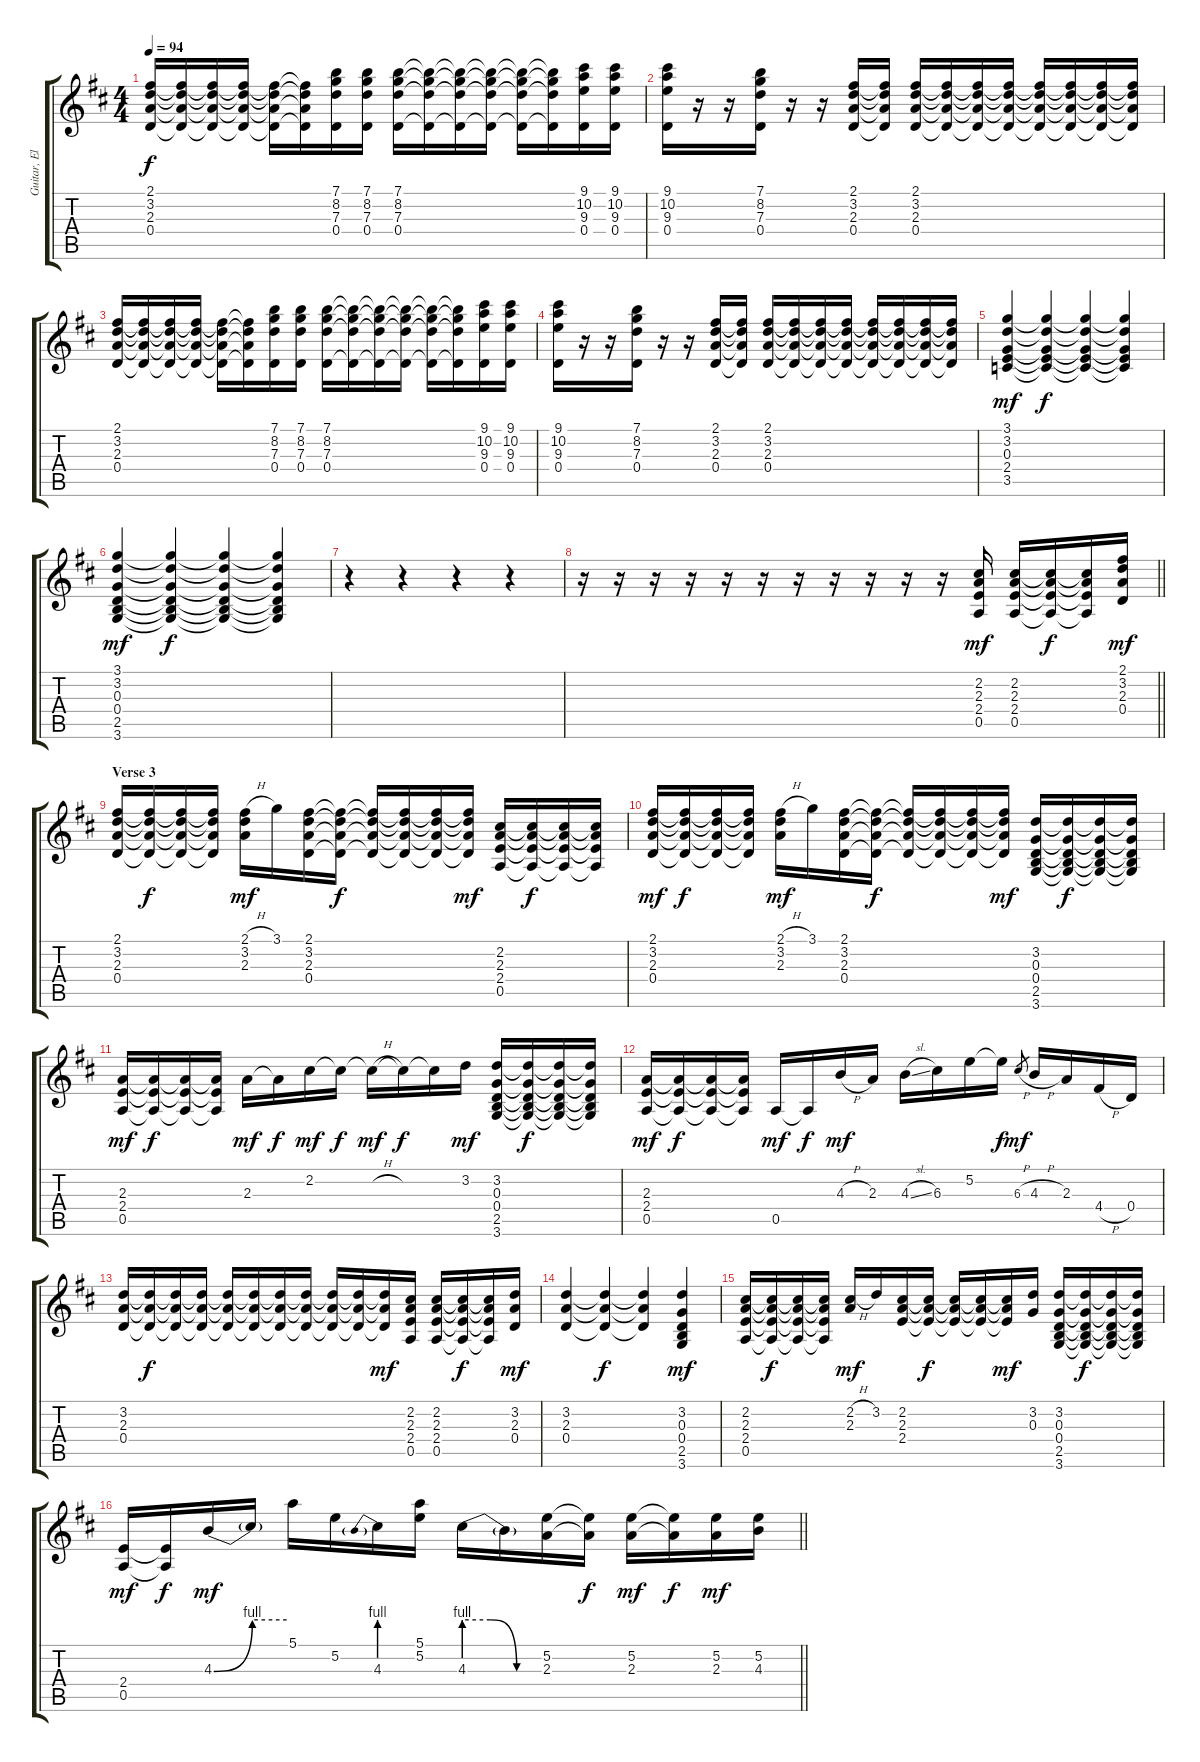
\track ("Guitar, Electric 1" "Guitar, El") {instrument distortionguitar}
\staff {score tabs}
\tuning (E4 B3 G3 D3 A2 E2) {hide}
\ts (4 4)
\tempo 94
\clef g2
\ks d
(2.1 3.2 2.3 0.4).16{dy f} (2.1{t} 3.2{t} 2.3{t} 0.4{t}).16 (2.1{t} 3.2{t} 2.3{t} 0.4{t}).16 (2.1{t} 3.2{t} 2.3{t} 0.4{t}).16 (2.1{t} 3.2{t} 2.3{t} 0.4{t}).16 (2.1{t} 3.2{t} 2.3{t} 0.4{t}).16 (7.1 8.2 7.3 0.4).16 (7.1 8.2 7.3 0.4).16 (7.1 8.2 7.3 0.4).16 (7.1{t} 8.2{t} 7.3{t} 0.4{t}).16 (7.1{t} 8.2{t} 7.3{t} 0.4{t}).16 (7.1{t} 8.2{t} 7.3{t} 0.4{t}).16 (7.1{t} 8.2{t} 7.3{t} 0.4{t}).16 (7.1{t} 8.2{t} 7.3{t} 0.4{t}).16 (9.1 10.2 9.3 0.4).16 (9.1 10.2 9.3 0.4).16 |
(9.1 10.2 9.3 0.4).16 r.16 r.16 (7.1 8.2 7.3 0.4).16 r.16 r.16 (2.1 3.2 2.3 0.4).16 (2.1{t} 3.2{t} 2.3{t} 0.4{t}).16 (2.1 3.2 2.3 0.4).16 (2.1{t} 3.2{t} 2.3{t} 0.4{t}).16 (2.1{t} 3.2{t} 2.3{t} 0.4{t}).16 (2.1{t} 3.2{t} 2.3{t} 0.4{t}).16 (2.1{t} 3.2{t} 2.3{t} 0.4{t}).16 (2.1{t} 3.2{t} 2.3{t} 0.4{t}).16 (2.1{t} 3.2{t} 2.3{t} 0.4{t}).16 (2.1{t} 3.2{t} 2.3{t} 0.4{t}).16 |
(2.1 3.2 2.3 0.4).16 (2.1{t} 3.2{t} 2.3{t} 0.4{t}).16 (2.1{t} 3.2{t} 2.3{t} 0.4{t}).16 (2.1{t} 3.2{t} 2.3{t} 0.4{t}).16 (2.1{t} 3.2{t} 2.3{t} 0.4{t}).16 (2.1{t} 3.2{t} 2.3{t} 0.4{t}).16 (7.1 8.2 7.3 0.4).16 (7.1 8.2 7.3 0.4).16 (7.1 8.2 7.3 0.4).16 (7.1{t} 8.2{t} 7.3{t} 0.4{t}).16 (7.1{t} 8.2{t} 7.3{t} 0.4{t}).16 (7.1{t} 8.2{t} 7.3{t} 0.4{t}).16 (7.1{t} 8.2{t} 7.3{t} 0.4{t}).16 (7.1{t} 8.2{t} 7.3{t} 0.4{t}).16 (9.1 10.2 9.3 0.4).16 (9.1 10.2 9.3 0.4).16 |
(9.1 10.2 9.3 0.4).16 r.16 r.16 (7.1 8.2 7.3 0.4).16 r.16 r.16 (2.1 3.2 2.3 0.4).16 (2.1{t} 3.2{t} 2.3{t} 0.4{t}).16 (2.1 3.2 2.3 0.4).16 (2.1{t} 3.2{t} 2.3{t} 0.4{t}).16 (2.1{t} 3.2{t} 2.3{t} 0.4{t}).16 (2.1{t} 3.2{t} 2.3{t} 0.4{t}).16 (2.1{t} 3.2{t} 2.3{t} 0.4{t}).16 (2.1{t} 3.2{t} 2.3{t} 0.4{t}).16 (2.1{t} 3.2{t} 2.3{t} 0.4{t}).16 (2.1{t} 3.2{t} 2.3{t} 0.4{t}).16 |
(3.1 3.2 0.3 2.4 3.5).4{dy mf} (3.1{t} 3.2{t} 0.3{t} 2.4{t} 3.5{t}).4{dy f} (3.1{t} 3.2{t} 0.3{t} 2.4{t} 3.5{t}).4 (3.1{t} 3.2{t} 0.3{t} 2.4{t} 3.5{t}).4 |
(3.1 3.2 0.3 0.4 2.5 3.6).4{dy mf} (3.1{t} 3.2{t} 0.3{t} 0.4{t} 2.5{t} 3.6{t}).4{dy f} (3.1{t} 3.2{t} 0.3{t} 0.4{t} 2.5{t} 3.6{t}).4 (3.1{t} 3.2{t} 0.3{t} 0.4{t} 2.5{t} 3.6{t}).4 |
r.4 r.4 r.4 r.4 |
\barLineRight lightlight
r.16 r.16 r.16 r.16 r.16 r.16 r.16 r.16 r.16 r.16 r.16 (2.2 2.3 2.4 0.5).16{dy mf} (2.2 2.3 2.4 0.5).16 (2.2{t} 2.3{t} 2.4{t} 0.5{t}).16{dy f} (2.2{t} 2.3{t} 2.4{t} 0.5{t}).16 (2.1 3.2 2.3 0.4).16{dy mf} |
\section ("" "Verse 3")
(2.1 3.2 2.3 0.4).16 (2.1{t} 3.2{t} 2.3{t} 0.4{t}).16{dy f} (2.1{t} 3.2{t} 2.3{t} 0.4{t}).16 (2.1{t} 3.2{t} 2.3{t} 0.4{t}).16 (2.1{h} 3.2 2.3).16{dy mf} 3.1.16 (2.1 3.2 2.3 0.4).16 (2.1{t} 3.2{t} 2.3{t} 0.4{t}).16{dy f} (2.1{t} 3.2{t} 2.3{t} 0.4{t}).16 (2.1{t} 3.2{t} 2.3{t} 0.4{t}).16 (2.1{t} 3.2{t} 2.3{t} 0.4{t}).16 (2.1{t} 3.2{t} 2.3{t} 0.4{t}).16{dy mf} (2.2 2.3 2.4 0.5).16 (2.2{t} 2.3{t} 2.4{t} 0.5{t}).16{dy f} (2.2{t} 2.3{t} 2.4{t} 0.5{t}).16 (2.2{t} 2.3{t} 2.4{t} 0.5{t}).16 |
(2.1 3.2 2.3 0.4).16{dy mf} (2.1{t} 3.2{t} 2.3{t} 0.4{t}).16{dy f} (2.1{t} 3.2{t} 2.3{t} 0.4{t}).16 (2.1{t} 3.2{t} 2.3{t} 0.4{t}).16 (2.1{h} 3.2 2.3).16{dy mf} 3.1.16 (2.1 3.2 2.3 0.4).16 (2.1{t} 3.2{t} 2.3{t} 0.4{t}).16{dy f} (2.1{t} 3.2{t} 2.3{t} 0.4{t}).16 (2.1{t} 3.2{t} 2.3{t} 0.4{t}).16 (2.1{t} 3.2{t} 2.3{t} 0.4{t}).16 (2.1{t} 3.2{t} 2.3{t} 0.4{t}).16{dy mf} (3.2 0.3 0.4 2.5 3.6).16 (3.2{t} 0.3{t} 0.4{t} 2.5{t} 3.6{t}).16{dy f} (3.2{t} 0.3{t} 0.4{t} 2.5{t} 3.6{t}).16 (3.2{t} 0.3{t} 0.4{t} 2.5{t} 3.6{t}).16 |
(2.3 2.4 0.5).16{dy mf} (2.3{t} 2.4{t} 0.5{t}).16{dy f} (2.3{t} 2.4{t} 0.5{t}).16 (2.3{t} 2.4{t} 0.5{t}).16 2.3.16{dy mf} 2.3{t}.16{dy f} 2.2.16{dy mf} 2.2{t}.16{dy f} 2.2{h t}.16{dy mf} 2.2{t}.16{dy f} 2.2{t}.16 3.2.16{dy mf} (3.2 0.3 0.4 2.5 3.6).16 (3.2{t} 0.3{t} 0.4{t} 2.5{t} 3.6{t}).16{dy f} (3.2{t} 0.3{t} 0.4{t} 2.5{t} 3.6{t}).16 (3.2{t} 0.3{t} 0.4{t} 2.5{t} 3.6{t}).16 |
(2.3 2.4 0.5).16{dy mf} (2.3{t} 2.4{t} 0.5{t}).16{dy f} (2.3{t} 2.4{t} 0.5{t}).16 (2.3{t} 2.4{t} 0.5{t}).16 0.5.16{dy mf} 0.5{t}.16{dy f} 4.3{h}.16{dy mf} 2.3.16 4.3{sl}.16 6.3.16 5.2.16 5.2{t}.16{dy f} 6.3{h}.8{gr dy mf} 4.3{h}.16 2.3.16 4.4{h}.16 0.4.16 |
(3.2 2.3 0.4).16 (3.2{t} 2.3{t} 0.4{t}).16{dy f} (3.2{t} 2.3{t} 0.4{t}).16 (3.2{t} 2.3{t} 0.4{t}).16 (3.2{t} 2.3{t} 0.4{t}).16 (3.2{t} 2.3{t} 0.4{t}).16 (3.2{t} 2.3{t} 0.4{t}).16 (3.2{t} 2.3{t} 0.4{t}).16 (3.2{t} 2.3{t} 0.4{t}).16 (3.2{t} 2.3{t} 0.4{t}).16 (3.2{t} 2.3{t} 0.4{t}).16{dy mf} (2.2 2.3 2.4 0.5).16 (2.2 2.3 2.4 0.5).16 (2.2{t} 2.3{t} 2.4{t} 0.5{t}).16{dy f} (2.2{t} 2.3{t} 2.4{t} 0.5{t}).16 (3.2 2.3 0.4).16{dy mf} |
(3.2 2.3 0.4).4 (3.2{t} 2.3{t} 0.4{t}).4{dy f} (3.2{t} 2.3{t} 0.4{t}).4 (3.2 0.3 0.4 2.5 3.6).4{dy mf} |
(2.2 2.3 2.4 0.5).16 (2.2{t} 2.3{t} 2.4{t} 0.5{t}).16{dy f} (2.2{t} 2.3{t} 2.4{t} 0.5{t}).16 (2.2{t} 2.3{t} 2.4{t} 0.5{t}).16 (2.2{h} 2.3).16{dy mf} 3.2.16 (2.2 2.3 2.4).16 (2.2{t} 2.3{t} 2.4{t}).16{dy f} (2.2{t} 2.3{t} 2.4{t}).16 (2.2{t} 2.3{t} 2.4{t}).16 (2.2{t} 2.3{t} 2.4{t}).16{dy mf} (3.2 0.3).16 (3.2 0.3 0.4 2.5 3.6).16 (3.2{t} 0.3{t} 0.4{t} 2.5{t} 3.6{t}).16{dy f} (3.2{t} 0.3{t} 0.4{t} 2.5{t} 3.6{t}).16 (3.2{t} 0.3{t} 0.4{t} 2.5{t} 3.6{t}).16 |
\barLineRight lightlight
(2.4 0.5).16{dy mf} (2.4{t} 0.5{t}).16{dy f} 4.3{be (bend 0 0 60 4)}.16{dy mf} 4.3{be (hold 0 4 60 4) t}.16 5.1.16 5.2.16 4.3{be (prebend 0 4 60 4)}.16 (5.1 5.2).16 4.3{be (custom 0 4 20 4 40 0 60 0)}.16 4.3{t}.16 (5.2 2.3).16 (5.2{t} 2.3{t}).16{dy f} (5.2 2.3).16{dy mf} (5.2{t} 2.3{t}).16{dy f} (5.2 2.3).16{dy mf} (5.2 4.3).16
